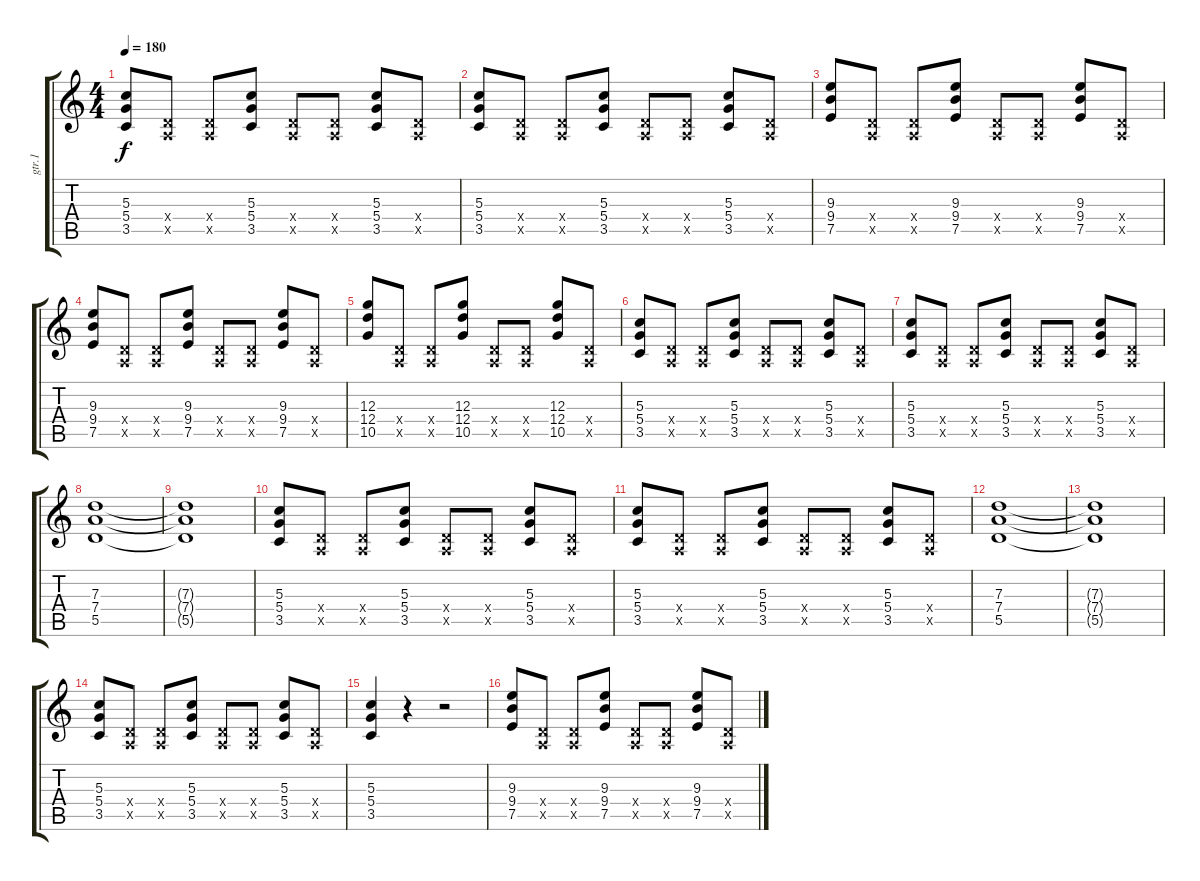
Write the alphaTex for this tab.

\track ("gtr.1" "gtr.1") {instrument overdrivenguitar}
\staff {score tabs}
\tuning (E4 B3 G3 D3 A2 E2) {hide}
\ts (4 4)
\tempo 180
\clef g2
\ks c
(5.3 5.4 3.5).8{dy f} (0.4{x} 0.5{x}).8 (0.4{x} 0.5{x}).8 (5.3 5.4 3.5).8 (0.4{x} 0.5{x}).8 (0.4{x} 0.5{x}).8 (5.3 5.4 3.5).8 (0.4{x} 0.5{x}).8 |
(5.3 5.4 3.5).8 (0.4{x} 0.5{x}).8 (0.4{x} 0.5{x}).8 (5.3 5.4 3.5).8 (0.4{x} 0.5{x}).8 (0.4{x} 0.5{x}).8 (5.3 5.4 3.5).8 (0.4{x} 0.5{x}).8 |
(9.3 9.4 7.5).8 (0.4{x} 0.5{x}).8 (0.4{x} 0.5{x}).8 (9.3 9.4 7.5).8 (0.4{x} 0.5{x}).8 (0.4{x} 0.5{x}).8 (9.3 9.4 7.5).8 (0.4{x} 0.5{x}).8 |
(9.3 9.4 7.5).8 (0.4{x} 0.5{x}).8 (0.4{x} 0.5{x}).8 (9.3 9.4 7.5).8 (0.4{x} 0.5{x}).8 (0.4{x} 0.5{x}).8 (9.3 9.4 7.5).8 (0.4{x} 0.5{x}).8 |
(12.3 12.4 10.5).8 (0.4{x} 0.5{x}).8 (0.4{x} 0.5{x}).8 (12.3 12.4 10.5).8 (0.4{x} 0.5{x}).8 (0.4{x} 0.5{x}).8 (12.3 12.4 10.5).8 (0.4{x} 0.5{x}).8 |
(5.3 5.4 3.5).8 (0.4{x} 0.5{x}).8 (0.4{x} 0.5{x}).8 (5.3 5.4 3.5).8 (0.4{x} 0.5{x}).8 (0.4{x} 0.5{x}).8 (5.3 5.4 3.5).8 (0.4{x} 0.5{x}).8 |
(5.3 5.4 3.5).8 (0.4{x} 0.5{x}).8 (0.4{x} 0.5{x}).8 (5.3 5.4 3.5).8 (0.4{x} 0.5{x}).8 (0.4{x} 0.5{x}).8 (5.3 5.4 3.5).8 (0.4{x} 0.5{x}).8 |
(7.3 7.4 5.5).1 |
(7.3{t} 7.4{t} 5.5{t}).1 |
(5.3 5.4 3.5).8 (0.4{x} 0.5{x}).8 (0.4{x} 0.5{x}).8 (5.3 5.4 3.5).8 (0.4{x} 0.5{x}).8 (0.4{x} 0.5{x}).8 (5.3 5.4 3.5).8 (0.4{x} 0.5{x}).8 |
(5.3 5.4 3.5).8 (0.4{x} 0.5{x}).8 (0.4{x} 0.5{x}).8 (5.3 5.4 3.5).8 (0.4{x} 0.5{x}).8 (0.4{x} 0.5{x}).8 (5.3 5.4 3.5).8 (0.4{x} 0.5{x}).8 |
(7.3 7.4 5.5).1 |
(7.3{t} 7.4{t} 5.5{t}).1 |
(5.3 5.4 3.5).8 (0.4{x} 0.5{x}).8 (0.4{x} 0.5{x}).8 (5.3 5.4 3.5).8 (0.4{x} 0.5{x}).8 (0.4{x} 0.5{x}).8 (5.3 5.4 3.5).8 (0.4{x} 0.5{x}).8 |
(5.3 5.4 3.5).4 r.4 r.2 |
(9.3 9.4 7.5).8 (0.4{x} 0.5{x}).8 (0.4{x} 0.5{x}).8 (9.3 9.4 7.5).8 (0.4{x} 0.5{x}).8 (0.4{x} 0.5{x}).8 (9.3 9.4 7.5).8 (0.4{x} 0.5{x}).8
